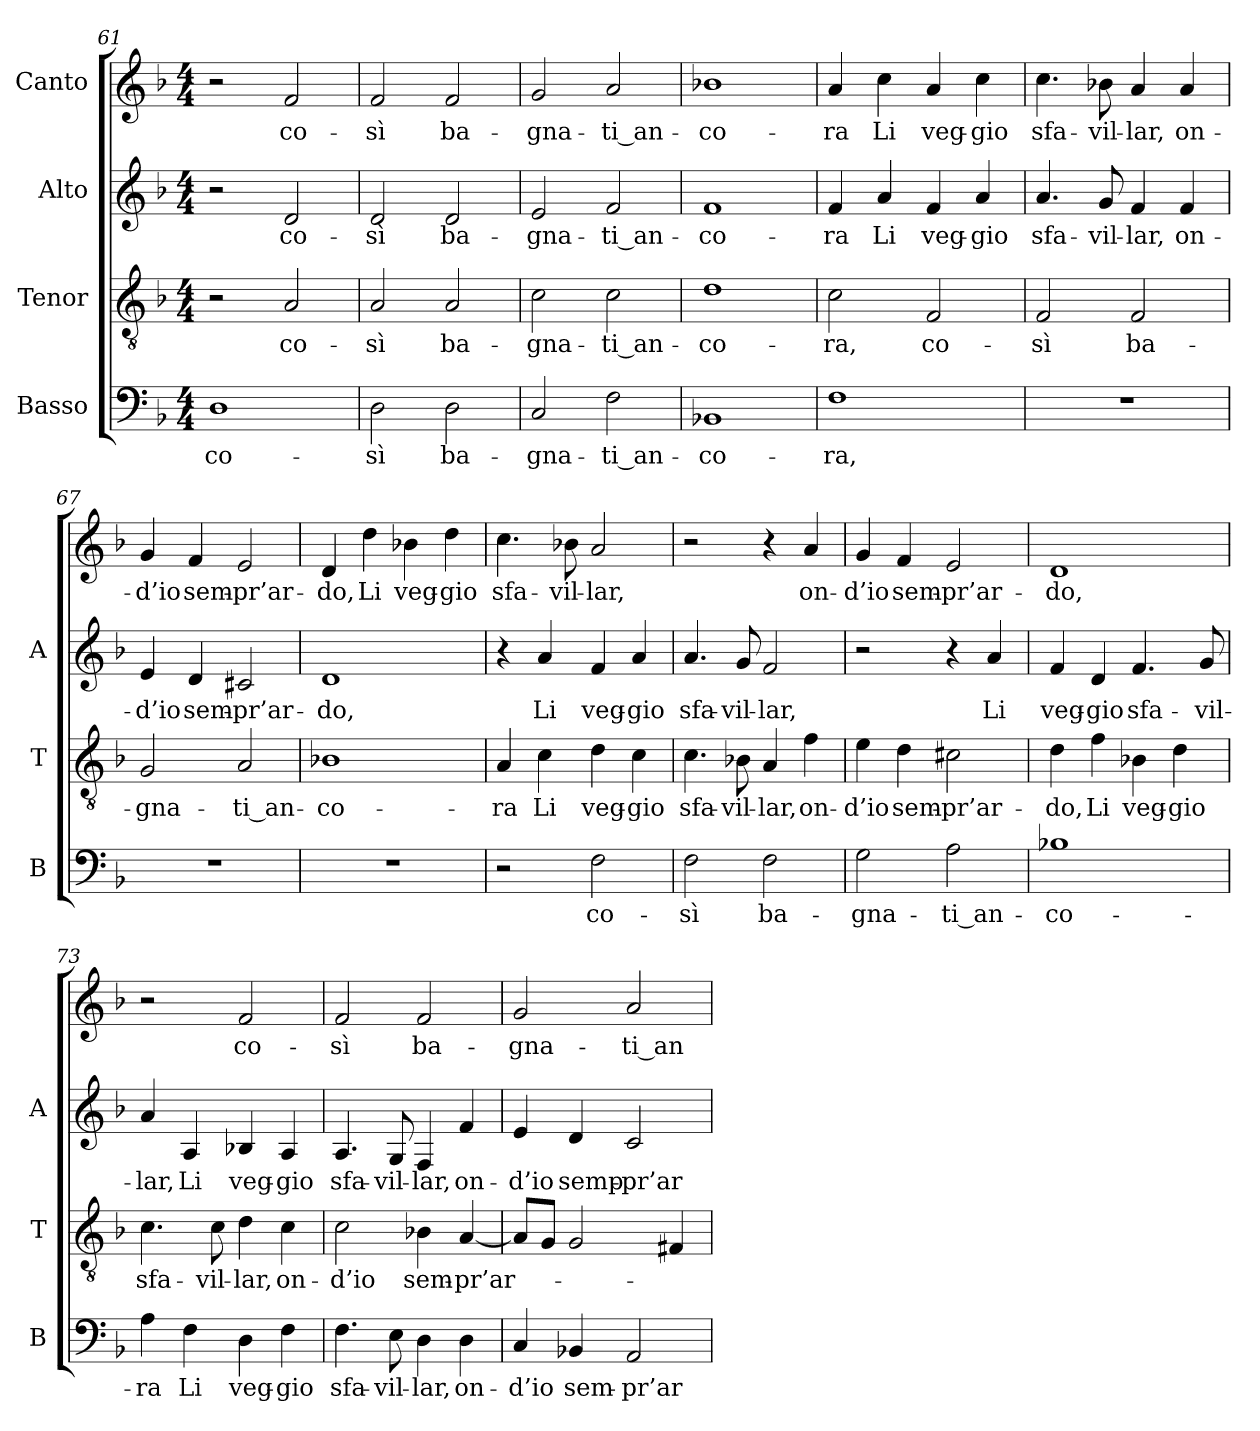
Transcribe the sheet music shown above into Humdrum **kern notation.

**kern	**text	**kern	**text	**kern	**text	**kern	**text
*part4	*part4	*part3	*part3	*part2	*part2	*part1	*part1
*staff4	*staff4	*staff3	*staff3	*staff2	*staff2	*staff1	*staff1
*I"Basso	*	*I"Tenor	*	*I"Alto	*	*I"Canto	*
*I'B	*	*I'T	*	*I'A	*	*	*
*clefF4	*	*clefGv2	*	*clefG2	*	*clefG2	*
*k[b-]	*	*k[b-]	*	*k[b-]	*	*k[b-]	*
*F:	*	*F:	*	*F:	*	*F:	*
*M4/4	*	*M4/4	*	*M4/4	*	*M4/4	*
=61	=61	=61	=61	=61	=61	=61	=61
1D	co-	2r	.	2r	.	2r	.
.	.	2A	co-	2d	co-	2f	co-
=62	=62	=62	=62	=62	=62	=62	=62
2D	-sì	2A	-sì	2d	-sì	2f	-sì
2D	ba-	2A	ba-	2d	ba-	2f	ba-
=63	=63	=63	=63	=63	=63	=63	=63
2C	gna-	2c	gna-	2e	gna-	2g	gna-
2F	ti_an-	2c	ti_an-	2f	ti_an-	2a	ti_an-
=64	=64	=64	=64	=64	=64	=64	=64
1BB-X	co-	1d	co-	1f	co-	1b-X	co-
=65	=65	=65	=65	=65	=65	=65	=65
1F	-ra,	2c	-ra,	4f	-ra	4a	-ra
.	.	.	.	4a	-Li	4cc	-Li
.	.	2F	co-	4f	veg-	4a	veg-
.	.	.	.	4a	-gio	4cc	-gio
=66	=66	=66	=66	=66	=66	=66	=66
1r	.	2F	-sì	4.a	sfa-	4.cc	sfa-
.	.	.	.	8g	vil-	8b-X	vil-
.	.	2F	ba-	4f	-lar,	4a	-lar,
.	.	.	.	4f	on-	4a	on-
=67	=67	=67	=67	=67	=67	=67	=67
1r	.	2G	gna-	4e	-d’io	4g	-d’io
.	.	.	.	4d	sem-	4f	sem-
.	.	2A	ti_an-	2c#X	pr’ar-	2e	pr’ar-
=68	=68	=68	=68	=68	=68	=68	=68
1r	.	1B-X	co-	1d	-do,	4d	-do,
.	.	.	.	.	.	4dd	-Li
.	.	.	.	.	.	4b-X	veg-
.	.	.	.	.	.	4dd	-gio
=69	=69	=69	=69	=69	=69	=69	=69
2r	.	4A	-ra	4r	.	4.cc	sfa-
.	.	4c	-Li	4a	-Li	.	.
.	.	.	.	.	.	8b-X	vil-
2F	co-	4d	veg-	4f	veg-	2a	-lar,
.	.	4c	-gio	4a	-gio	.	.
=70	=70	=70	=70	=70	=70	=70	=70
2F	-sì	4.c	sfa-	4.a	sfa-	2r	.
.	.	8B-X	vil-	8g	vil-	.	.
2F	ba-	4A	-lar,	2f	-lar,	4r	.
.	.	4f	on-	.	.	4a	on-
=71	=71	=71	=71	=71	=71	=71	=71
2G	gna-	4e	-d’io	2r	.	4g	-d’io
.	.	4d	sem-	.	.	4f	sem-
2A	ti_an-	2c#X	pr’ar-	4r	.	2e	pr’ar-
.	.	.	.	4a	-Li	.	.
=72	=72	=72	=72	=72	=72	=72	=72
1B-X	co-	4d	-do,	4f	veg-	1d	-do,
.	.	4f	-Li	4d	-gio	.	.
.	.	4B-X	veg-	4.f	sfa-	.	.
.	.	4d	-gio	.	.	.	.
.	.	.	.	8g	vil-	.	.
=73	=73	=73	=73	=73	=73	=73	=73
4A	-ra	4.c	sfa-	4a	-lar,	2r	.
4F	-Li	.	.	4A	-Li	.	.
.	.	8c	vil-	.	.	.	.
4D	veg-	4d	-lar,	4B-X	veg-	2f	co-
4F	-gio	4c	on-	4A	-gio	.	.
=74	=74	=74	=74	=74	=74	=74	=74
4.F	sfa-	2c	-d’io	4.A	sfa-	2f	-sì
8E	vil-	.	.	8G	vil-	.	.
4D	-lar,	4B-X	sem-	4F	-lar,	2f	ba-
4D	on-	[4A	pr’ar-	4f	on-	.	.
=75	=75	=75	=75	=75	=75	=75	=75
4C	-d’io	8AL]	.	4e	-d’io	2g	gna-
.	.	8GJ	.	.	.	.	.
4BB-X	sem-	2G	.	4d	semp-	.	.
2AA	pr’ar-	.	.	2c	pr’ar-	2a	ti_an-
.	.	4F#X	.	.	.	.	.
=	=	=	=	=	=	=	=
*-	*-	*-	*-	*-	*-	*-	*-
